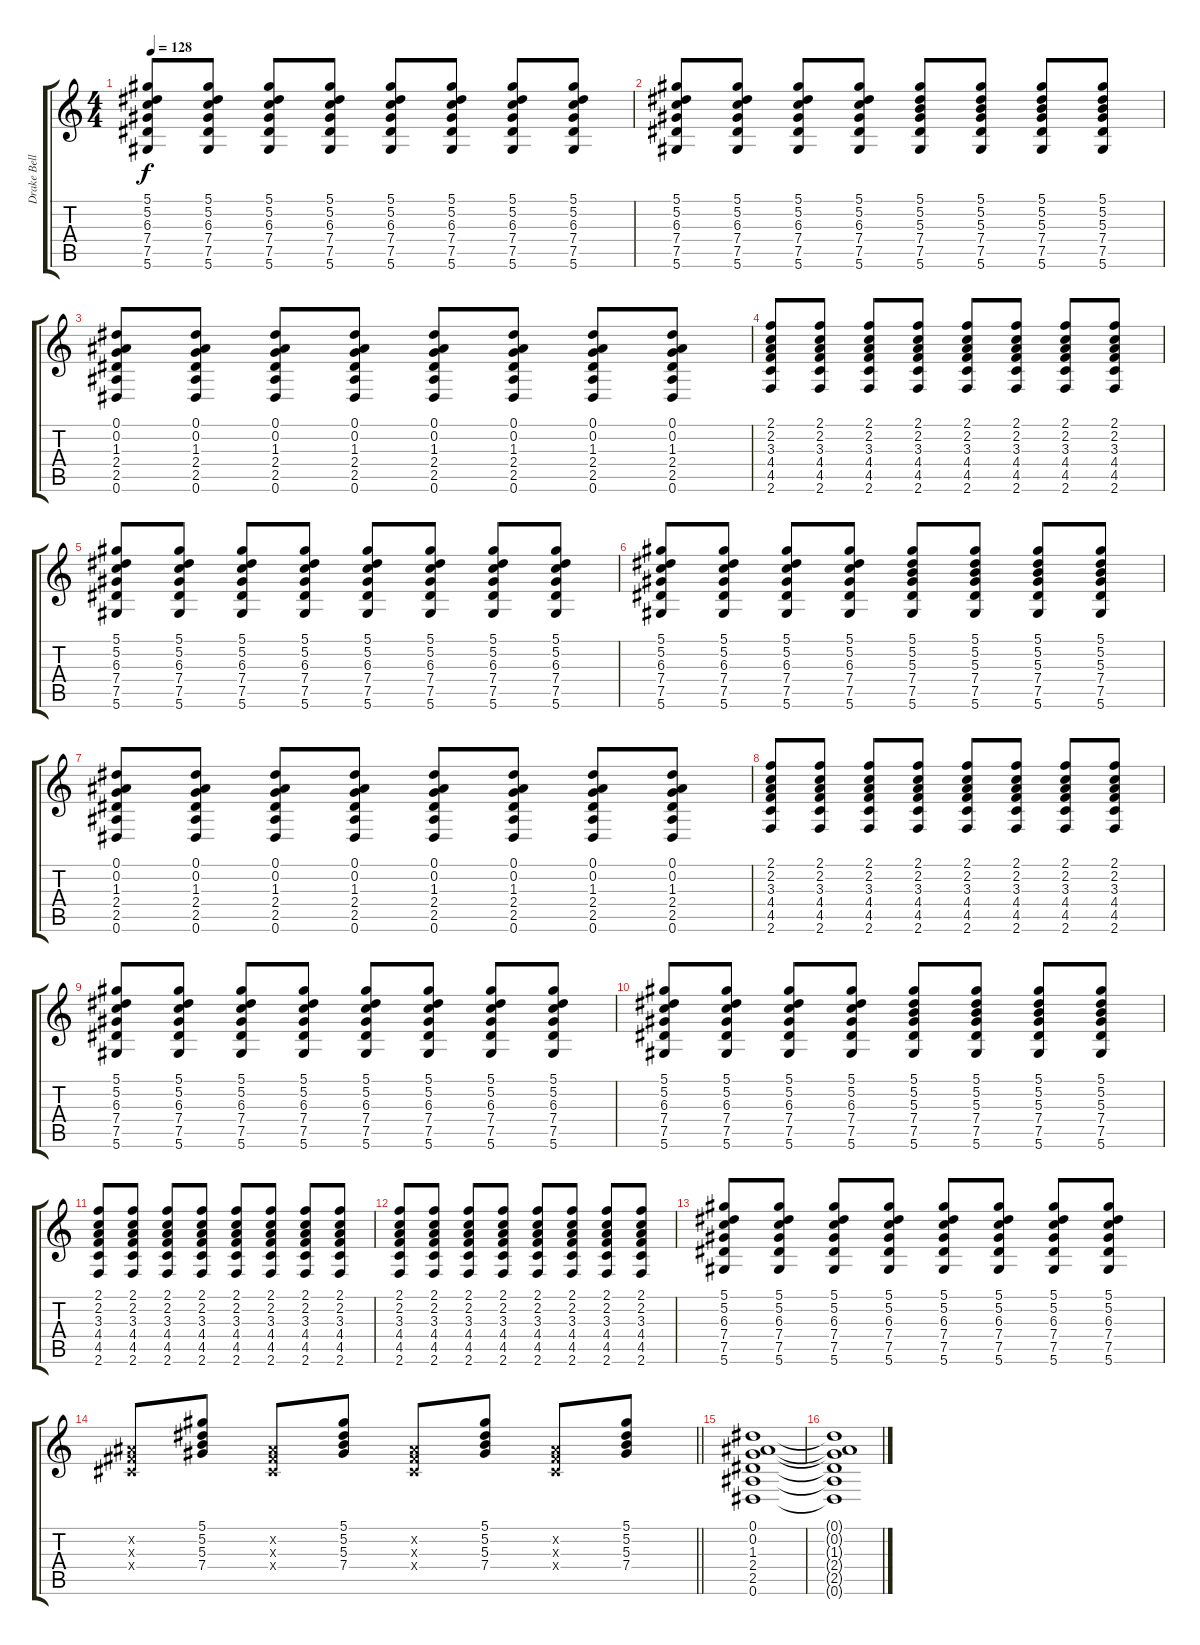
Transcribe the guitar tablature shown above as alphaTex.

\track ("Drake Bell Acoustic" "Drake Bell") {instrument overdrivenguitar}
\staff {score tabs}
\tuning (Eb4 Bb3 Gb3 Db3 Ab2 Eb2) {hide}
\ts (4 4)
\tempo 128
\clef g2
\ks c
(5.1 5.2 6.3 7.4 7.5 5.6).8{dy f} (5.1 5.2 6.3 7.4 7.5 5.6).8 (5.1 5.2 6.3 7.4 7.5 5.6).8 (5.1 5.2 6.3 7.4 7.5 5.6).8 (5.1 5.2 6.3 7.4 7.5 5.6).8 (5.1 5.2 6.3 7.4 7.5 5.6).8 (5.1 5.2 6.3 7.4 7.5 5.6).8 (5.1 5.2 6.3 7.4 7.5 5.6).8 |
(5.1 5.2 6.3 7.4 7.5 5.6).8 (5.1 5.2 6.3 7.4 7.5 5.6).8 (5.1 5.2 6.3 7.4 7.5 5.6).8 (5.1 5.2 6.3 7.4 7.5 5.6).8 (5.1 5.2 5.3 7.4 7.5 5.6).8 (5.1 5.2 5.3 7.4 7.5 5.6).8 (5.1 5.2 5.3 7.4 7.5 5.6).8 (5.1 5.2 5.3 7.4 7.5 5.6).8 |
(0.1 0.2 1.3 2.4 2.5 0.6).8 (0.1 0.2 1.3 2.4 2.5 0.6).8 (0.1 0.2 1.3 2.4 2.5 0.6).8 (0.1 0.2 1.3 2.4 2.5 0.6).8 (0.1 0.2 1.3 2.4 2.5 0.6).8 (0.1 0.2 1.3 2.4 2.5 0.6).8 (0.1 0.2 1.3 2.4 2.5 0.6).8 (0.1 0.2 1.3 2.4 2.5 0.6).8 |
(2.1 2.2 3.3 4.4 4.5 2.6).8 (2.1 2.2 3.3 4.4 4.5 2.6).8 (2.1 2.2 3.3 4.4 4.5 2.6).8 (2.1 2.2 3.3 4.4 4.5 2.6).8 (2.1 2.2 3.3 4.4 4.5 2.6).8 (2.1 2.2 3.3 4.4 4.5 2.6).8 (2.1 2.2 3.3 4.4 4.5 2.6).8 (2.1 2.2 3.3 4.4 4.5 2.6).8 |
(5.1 5.2 6.3 7.4 7.5 5.6).8 (5.1 5.2 6.3 7.4 7.5 5.6).8 (5.1 5.2 6.3 7.4 7.5 5.6).8 (5.1 5.2 6.3 7.4 7.5 5.6).8 (5.1 5.2 6.3 7.4 7.5 5.6).8 (5.1 5.2 6.3 7.4 7.5 5.6).8 (5.1 5.2 6.3 7.4 7.5 5.6).8 (5.1 5.2 6.3 7.4 7.5 5.6).8 |
(5.1 5.2 6.3 7.4 7.5 5.6).8 (5.1 5.2 6.3 7.4 7.5 5.6).8 (5.1 5.2 6.3 7.4 7.5 5.6).8 (5.1 5.2 6.3 7.4 7.5 5.6).8 (5.1 5.2 5.3 7.4 7.5 5.6).8 (5.1 5.2 5.3 7.4 7.5 5.6).8 (5.1 5.2 5.3 7.4 7.5 5.6).8 (5.1 5.2 5.3 7.4 7.5 5.6).8 |
(0.1 0.2 1.3 2.4 2.5 0.6).8 (0.1 0.2 1.3 2.4 2.5 0.6).8 (0.1 0.2 1.3 2.4 2.5 0.6).8 (0.1 0.2 1.3 2.4 2.5 0.6).8 (0.1 0.2 1.3 2.4 2.5 0.6).8 (0.1 0.2 1.3 2.4 2.5 0.6).8 (0.1 0.2 1.3 2.4 2.5 0.6).8 (0.1 0.2 1.3 2.4 2.5 0.6).8 |
(2.1 2.2 3.3 4.4 4.5 2.6).8 (2.1 2.2 3.3 4.4 4.5 2.6).8 (2.1 2.2 3.3 4.4 4.5 2.6).8 (2.1 2.2 3.3 4.4 4.5 2.6).8 (2.1 2.2 3.3 4.4 4.5 2.6).8 (2.1 2.2 3.3 4.4 4.5 2.6).8 (2.1 2.2 3.3 4.4 4.5 2.6).8 (2.1 2.2 3.3 4.4 4.5 2.6).8 |
(5.1 5.2 6.3 7.4 7.5 5.6).8 (5.1 5.2 6.3 7.4 7.5 5.6).8 (5.1 5.2 6.3 7.4 7.5 5.6).8 (5.1 5.2 6.3 7.4 7.5 5.6).8 (5.1 5.2 6.3 7.4 7.5 5.6).8 (5.1 5.2 6.3 7.4 7.5 5.6).8 (5.1 5.2 6.3 7.4 7.5 5.6).8 (5.1 5.2 6.3 7.4 7.5 5.6).8 |
(5.1 5.2 6.3 7.4 7.5 5.6).8 (5.1 5.2 6.3 7.4 7.5 5.6).8 (5.1 5.2 6.3 7.4 7.5 5.6).8 (5.1 5.2 6.3 7.4 7.5 5.6).8 (5.1 5.2 5.3 7.4 7.5 5.6).8 (5.1 5.2 5.3 7.4 7.5 5.6).8 (5.1 5.2 5.3 7.4 7.5 5.6).8 (5.1 5.2 5.3 7.4 7.5 5.6).8 |
(2.1 2.2 3.3 4.4 4.5 2.6).8 (2.1 2.2 3.3 4.4 4.5 2.6).8 (2.1 2.2 3.3 4.4 4.5 2.6).8 (2.1 2.2 3.3 4.4 4.5 2.6).8 (2.1 2.2 3.3 4.4 4.5 2.6).8 (2.1 2.2 3.3 4.4 4.5 2.6).8 (2.1 2.2 3.3 4.4 4.5 2.6).8 (2.1 2.2 3.3 4.4 4.5 2.6).8 |
(2.1 2.2 3.3 4.4 4.5 2.6).8 (2.1 2.2 3.3 4.4 4.5 2.6).8 (2.1 2.2 3.3 4.4 4.5 2.6).8 (2.1 2.2 3.3 4.4 4.5 2.6).8 (2.1 2.2 3.3 4.4 4.5 2.6).8 (2.1 2.2 3.3 4.4 4.5 2.6).8 (2.1 2.2 3.3 4.4 4.5 2.6).8 (2.1 2.2 3.3 4.4 4.5 2.6).8 |
(5.1 5.2 6.3 7.4 7.5 5.6).8 (5.1 5.2 6.3 7.4 7.5 5.6).8 (5.1 5.2 6.3 7.4 7.5 5.6).8 (5.1 5.2 6.3 7.4 7.5 5.6).8 (5.1 5.2 6.3 7.4 7.5 5.6).8 (5.1 5.2 6.3 7.4 7.5 5.6).8 (5.1 5.2 6.3 7.4 7.5 5.6).8 (5.1 5.2 6.3 7.4 7.5 5.6).8 |
\barLineRight lightlight
(0.2{x} 0.3{x} 0.4{x}).8 (5.1 5.2 5.3 7.4).8 (0.2{x} 0.3{x} 0.4{x}).8 (5.1 5.2 5.3 7.4).8 (0.2{x} 0.3{x} 0.4{x}).8 (5.1 5.2 5.3 7.4).8 (0.2{x} 0.3{x} 0.4{x}).8 (5.1 5.2 5.3 7.4).8 |
(0.1 0.2 1.3 2.4 2.5 0.6).1 |
(0.1{t} 0.2{t} 1.3{t} 2.4{t} 2.5{t} 0.6{t}).1
